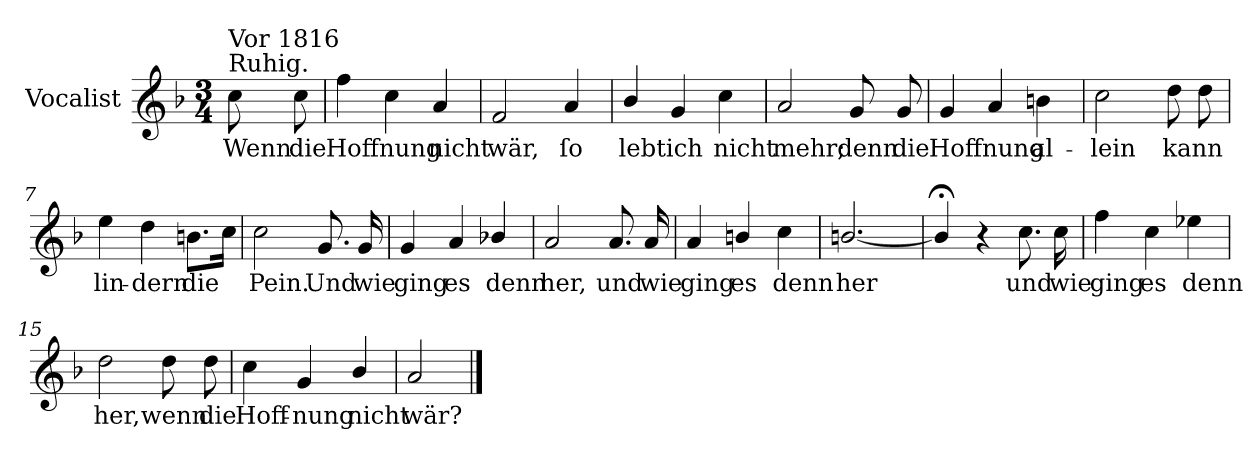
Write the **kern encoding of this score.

**kern	**text
*part1	*part1
*staff1	*staff1
*I"Vocalist	*
*k[b-]	*
*F:	*
*M3/4	*
=	=
!LO:TX:a:t=Ruhig.	!
!LO:TX:a:t=Vor 1816	!
8cc	Wenn
8cc	die
=1	=1
4ff	Hoffnung
4cc	.
4a	nicht
=2	=2
2f	wär,
4a	ſo
=3	=3
4b-/	lebt
4g	ich
4cc	nicht
=4	=4
2a	mehr;
8g	denn
8g	die
=5	=5
4g	Hoffnung
4a	.
4bn	al-
=6	=6
2cc	-lein
8dd	kann
8dd	.
=7	=7
4ee	lin-
4dd	-dern
8.bnL	die
16ccJk	.
=8	=8
2cc	Pein.
8.g	Und
16g	wie
=9	=9
4g	ging
4a	es
4b-X/	denn
=10	=10
2a	her,
8.a	und
16a	wie
=11	=11
4a	ging
4bn/	es
4cc	denn
=12	=12
[2.bn/	her
=13	=13
4bn;</]	.
4r	.
8.cc	und
16cc	wie
=14	=14
4ff	ging
4cc	es
4ee-X	denn
=15	=15
2dd	her,
8dd	wenn
8dd	die
=16	=16
4cc	Hoff-
4g	-nung
4b-/	nicht
=17	=17
2a	wär?
==	==
*-	*-
